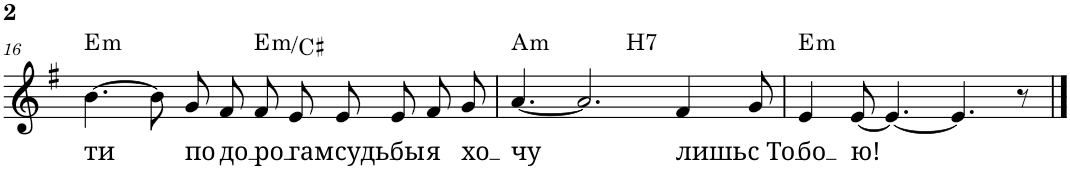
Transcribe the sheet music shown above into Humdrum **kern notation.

**kern	**text	**harte
*part1	*part1	*part1
*staff1	*staff1	*
*I"Piano	*	*
*I'Pno.	*	*
!!LO:PB:g=z
*clefG2	*	*
*k[f#]	*	*
*M12/8	*	*
=16	=16	=16
!	!LO:LY:b	!LO:H:kt=m
[4.b\	ти	E:min
8b/L]	.	.
!	!LO:LY:b	!
8g/	по	.
!	!LO:LY:b	!
8f#/J	до	.
!	!LO:LY:b	!LO:H:kt=m
8f#/L	ро	E:min/6
!	!LO:LY:b	!
8e/	гам	.
!	!LO:LY:b	!
8e/J	судь	.
!	!LO:LY:b	!
8e/L	бы	.
!	!LO:LY:b	!
8f#/	я	.
!	!LO:LY:b	!
8g/J	хо	.
=17	=17	=17
!	!LO:LY:b	!LO:H:kt=m
[4.a/	чу	A:min
!	!	!LO:H:kt=H7
2.a/]	.	N
!	!LO:LY:b	!
4f#/	лишь	.
!	!LO:LY:b	!
8g/	с То	.
=18	=18	=18
!	!LO:LY:b	!LO:H:kt=m
4e/	бо	E:min
!	!LO:LY:b	!
[8e/	ю!	.
4.e/_	.	.
4.e/]	.	.
8r	.	.
==	==	==
*-	*-	*-
